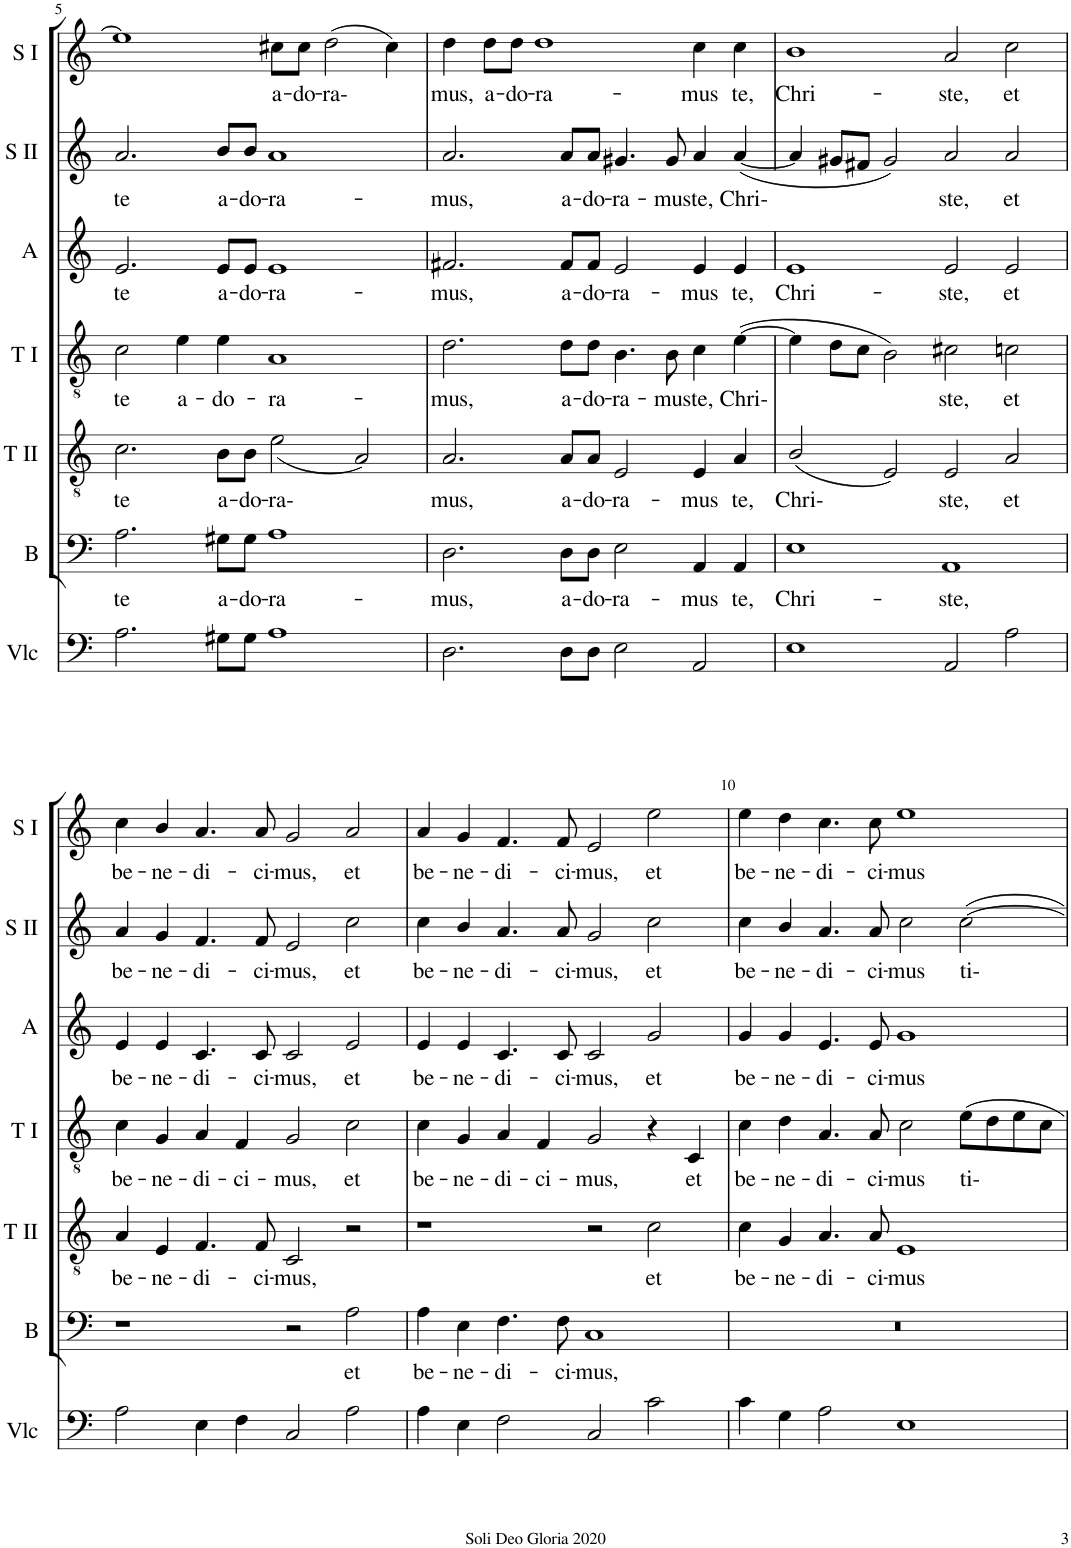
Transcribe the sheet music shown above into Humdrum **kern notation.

**kern	**kern	**text	**kern	**text	**kern	**text	**kern	**text	**kern	**text	**kern	**text
*part7	*part6	*part6	*part5	*part5	*part4	*part4	*part3	*part3	*part2	*part2	*part1	*part1
*staff7	*staff6	*staff6	*staff5	*staff5	*staff4	*staff4	*staff3	*staff3	*staff2	*staff2	*staff1	*staff1
*I"Violoncelle	*I"Bass	*	*I"Tenor II	*	*I"Tenor I	*	*I"Alto	*	*I"Soprano II	*	*I"Soprano I	*
*I'Vlc	*I'B	*	*I'T II	*	*I'T I	*	*I'A	*	*I'S II	*	*I'S I	*
!!LO:PB:g=z
*clefF4	*clefF4	*	*clefGv2	*	*clefGv2	*	*clefG2	*	*clefG2	*	*clefG2	*
*k[]	*k[]	*	*k[]	*	*k[]	*	*k[]	*	*k[]	*	*k[]	*
*M4/2	*M4/2	*	*M4/2	*	*M4/2	*	*M4/2	*	*M4/2	*	*M4/2	*
=5	=5	=5	=5	=5	=5	=5	=5	=5	=5	=5	=5	=5
!	!	!LO:LY:b	!	!LO:LY:b	!	!LO:LY:b	!	!LO:LY:b	!	!LO:LY:b	!	!
2.A\	2.A\	te	2.c\	te	2c\	te	2.e/	te	2.a/	te	1ee]	.
!	!	!	!	!	!	!LO:LY:b	!	!	!	!	!	!
.	.	.	.	.	4e\	a-	.	.	.	.	.	.
!	!	!LO:LY:b	!	!LO:LY:b	!	!LO:LY:b	!	!LO:LY:b	!	!LO:LY:b	!	!
8G#X\L	8G#X\L	a-	8B\L	a-	4e\	-do-	8e/L	a-	8b/L	a-	.	.
!	!	!LO:LY:b	!	!LO:LY:b	!	!	!	!LO:LY:b	!	!LO:LY:b	!	!
8G#\J	8G#\J	-do-	8B\J	-do-	.	.	8e/J	-do-	8b/J	-do-	.	.
!	!	!LO:LY:b	!	!LO:LY:b	!	!LO:LY:b	!	!LO:LY:b	!	!LO:LY:b	!	!LO:LY:b
1A	1A	-ra-	(<2e\	-ra-	1A	-ra-	1e	-ra-	1a	-ra-	8cc#X\L	a-
!	!	!	!	!	!	!	!	!	!	!	!	!LO:LY:b
.	.	.	.	.	.	.	.	.	.	.	8cc#\J	-do-
!	!	!	!	!	!	!	!	!	!	!	!	!LO:LY:b
.	.	.	.	.	.	.	.	.	.	.	(>2dd\	-ra-
.	.	.	2A/)	.	.	.	.	.	.	.	.	.
.	.	.	.	.	.	.	.	.	.	.	4cc#\)	.
=6	=6	=6	=6	=6	=6	=6	=6	=6	=6	=6	=6	=6
!	!	!LO:LY:b	!	!LO:LY:b	!	!LO:LY:b	!	!LO:LY:b	!	!LO:LY:b	!	!LO:LY:b
2.D\	2.D\	-mus,	2.A/	mus,	2.d\	-mus,	2.f#X/	-mus,	2.a/	-mus,	4dd\	mus,
!	!	!	!	!	!	!	!	!	!	!	!	!LO:LY:b
.	.	.	.	.	.	.	.	.	.	.	8dd\L	a-
!	!	!	!	!	!	!	!	!	!	!	!	!LO:LY:b
.	.	.	.	.	.	.	.	.	.	.	8dd\J	-do-
!	!	!	!	!	!	!	!	!	!	!	!	!LO:LY:b
.	.	.	.	.	.	.	.	.	.	.	1dd	-ra-
!	!	!LO:LY:b	!	!LO:LY:b	!	!LO:LY:b	!	!LO:LY:b	!	!LO:LY:b	!	!
8D\L	8D\L	a-	8A/L	a-	8d\L	a-	8f#/L	a-	8a/L	a-	.	.
!	!	!LO:LY:b	!	!LO:LY:b	!	!LO:LY:b	!	!LO:LY:b	!	!LO:LY:b	!	!
8D\J	8D\J	-do-	8A/J	-do-	8d\J	-do-	8f#/J	-do-	8a/J	-do-	.	.
!	!	!LO:LY:b	!	!LO:LY:b	!	!LO:LY:b	!	!LO:LY:b	!	!LO:LY:b	!	!
2E\	2E\	-ra-	2E/	-ra-	4.B\	-ra-	2e/	-ra-	4.g#X/	-ra-	.	.
!	!	!	!	!	!	!LO:LY:b	!	!	!	!LO:LY:b	!	!
.	.	.	.	.	8B\	-mus	.	.	8g#/	-mus	.	.
!	!	!LO:LY:b	!	!LO:LY:b	!	!LO:LY:b	!	!LO:LY:b	!	!LO:LY:b	!	!LO:LY:b
2AA/	4AA/	-mus	4E/	-mus	4c\	te,	4e/	-mus	4a/	te,	4cc\	-mus
!	!	!LO:LY:b	!	!LO:LY:b	!	!LO:LY:b	!	!LO:LY:b	!	!LO:LY:b	!	!LO:LY:b
.	4AA/	te,	4A/	te,	(>[4e\	Chri-	4e/	te,	(<[4a/	Chri-	4cc\	te,
=7	=7	=7	=7	=7	=7	=7	=7	=7	=7	=7	=7	=7
!	!	!LO:LY:b	!	!LO:LY:b	!	!	!	!LO:LY:b	!	!	!	!LO:LY:b
1E	1E	Chri-	(<2B/	Chri-	4e\]	.	1e	Chri-	4a/]	.	1b	Chri-
.	.	.	.	.	8d\L	.	.	.	8g#X/L	.	.	.
.	.	.	.	.	8c\J	.	.	.	8f#X/J	.	.	.
.	.	.	2E/)	.	2B\)	.	.	.	2g#/)	.	.	.
!	!	!LO:LY:b	!	!LO:LY:b	!	!LO:LY:b	!	!LO:LY:b	!	!LO:LY:b	!	!LO:LY:b
2AA/	1AA	-ste,	2E/	ste,	2c#X\	ste,	2e/	-ste,	2a/	ste,	2a/	-ste,
!	!	!	!	!LO:LY:b	!	!LO:LY:b	!	!LO:LY:b	!	!LO:LY:b	!	!LO:LY:b
2A\	.	.	2A/	et	2cn\	et	2e/	et	2a/	et	2cc\	et
!!LO:LB:g=z
=8	=8	=8	=8	=8	=8	=8	=8	=8	=8	=8	=8	=8
!	!	!	!	!LO:LY:b	!	!LO:LY:b	!	!LO:LY:b	!	!LO:LY:b	!	!LO:LY:b
2A\	1r	.	4A/	be-	4c\	be-	4e/	be-	4a/	be-	4cc\	be-
!	!	!	!	!LO:LY:b	!	!LO:LY:b	!	!LO:LY:b	!	!LO:LY:b	!	!LO:LY:b
.	.	.	4E/	-ne-	4G/	-ne-	4e/	-ne-	4g/	-ne-	4b/	-ne-
!	!	!	!	!LO:LY:b	!	!LO:LY:b	!	!LO:LY:b	!	!LO:LY:b	!	!LO:LY:b
4E\	.	.	4.F/	-di-	4A/	-di-	4.c/	-di-	4.f/	-di-	4.a/	-di-
!	!	!	!	!	!	!LO:LY:b	!	!	!	!	!	!
4F\	.	.	.	.	4F/	-ci-	.	.	.	.	.	.
!	!	!	!	!LO:LY:b	!	!	!	!LO:LY:b	!	!LO:LY:b	!	!LO:LY:b
.	.	.	8F/	-ci-	.	.	8c/	-ci-	8f/	-ci-	8a/	-ci-
!	!	!	!	!LO:LY:b	!	!LO:LY:b	!	!LO:LY:b	!	!LO:LY:b	!	!LO:LY:b
2C/	2r	.	2C/	-mus,	2G/	-mus,	2c/	-mus,	2e/	-mus,	2g/	-mus,
!	!	!LO:LY:b	!	!	!	!LO:LY:b	!	!LO:LY:b	!	!LO:LY:b	!	!LO:LY:b
2A\	2A\	et	2r	.	2c\	et	2e/	et	2cc\	et	2a/	et
=9	=9	=9	=9	=9	=9	=9	=9	=9	=9	=9	=9	=9
!	!	!LO:LY:b	!	!	!	!LO:LY:b	!	!LO:LY:b	!	!LO:LY:b	!	!LO:LY:b
4A\	4A\	be-	1r	.	4c\	be-	4e/	be-	4cc\	be-	4a/	be-
!	!	!LO:LY:b	!	!	!	!LO:LY:b	!	!LO:LY:b	!	!LO:LY:b	!	!LO:LY:b
4E\	4E\	-ne-	.	.	4G/	-ne-	4e/	-ne-	4b/	-ne-	4g/	-ne-
!	!	!LO:LY:b	!	!	!	!LO:LY:b	!	!LO:LY:b	!	!LO:LY:b	!	!LO:LY:b
2F\	4.F\	-di-	.	.	4A/	-di-	4.c/	-di-	4.a/	-di-	4.f/	-di-
!	!	!	!	!	!	!LO:LY:b	!	!	!	!	!	!
.	.	.	.	.	4F/	-ci-	.	.	.	.	.	.
!	!	!LO:LY:b	!	!	!	!	!	!LO:LY:b	!	!LO:LY:b	!	!LO:LY:b
.	8F\	-ci-	.	.	.	.	8c/	-ci-	8a/	-ci-	8f/	-ci-
!	!	!LO:LY:b	!	!	!	!LO:LY:b	!	!LO:LY:b	!	!LO:LY:b	!	!LO:LY:b
2C/	1C	-mus,	2r	.	2G/	-mus,	2c/	-mus,	2g/	-mus,	2e/	-mus,
!	!	!	!	!LO:LY:b	!	!	!	!LO:LY:b	!	!LO:LY:b	!	!LO:LY:b
2c\	.	.	2c\	et	4r	.	2g/	et	2cc\	et	2ee\	et
!	!	!	!	!	!	!LO:LY:b	!	!	!	!	!	!
.	.	.	.	.	4C/	et	.	.	.	.	.	.
=10	=10	=10	=10	=10	=10	=10	=10	=10	=10	=10	=10	=10
!	!	!	!	!LO:LY:b	!	!LO:LY:b	!	!LO:LY:b	!	!LO:LY:b	!	!LO:LY:b
4c\	0r	.	4c\	be-	4c\	be-	4g/	be-	4cc\	be-	4ee\	be-
!	!	!	!	!LO:LY:b	!	!LO:LY:b	!	!LO:LY:b	!	!LO:LY:b	!	!LO:LY:b
4G\	.	.	4G/	-ne-	4d\	-ne-	4g/	-ne-	4b/	-ne-	4dd\	-ne-
!	!	!	!	!LO:LY:b	!	!LO:LY:b	!	!LO:LY:b	!	!LO:LY:b	!	!LO:LY:b
2A\	.	.	4.A/	-di-	4.A/	-di-	4.e/	-di-	4.a/	-di-	4.cc\	-di-
!	!	!	!	!LO:LY:b	!	!LO:LY:b	!	!LO:LY:b	!	!LO:LY:b	!	!LO:LY:b
.	.	.	8A/	-ci-	8A/	-ci-	8e/	-ci-	8a/	-ci-	8cc\	-ci-
!	!	!	!	!LO:LY:b	!	!LO:LY:b	!	!LO:LY:b	!	!LO:LY:b	!	!LO:LY:b
1E	.	.	1E	-mus	2c\	-mus	1g	-mus	2cc\	-mus	1ee	-mus
!	!	!	!	!	!	!LO:LY:b	!	!	!	!LO:LY:b	!	!
.	.	.	.	.	8e\L	ti-	.	.	[2cc\	ti-	.	.
.	.	.	.	.	8d\	.	.	.	.	.	.	.
.	.	.	.	.	8e\	.	.	.	.	.	.	.
.	.	.	.	.	8c\J	.	.	.	.	.	.	.
=	=	=	=	=	=	=	=	=	=	=	=	=
*-	*-	*-	*-	*-	*-	*-	*-	*-	*-	*-	*-	*-
